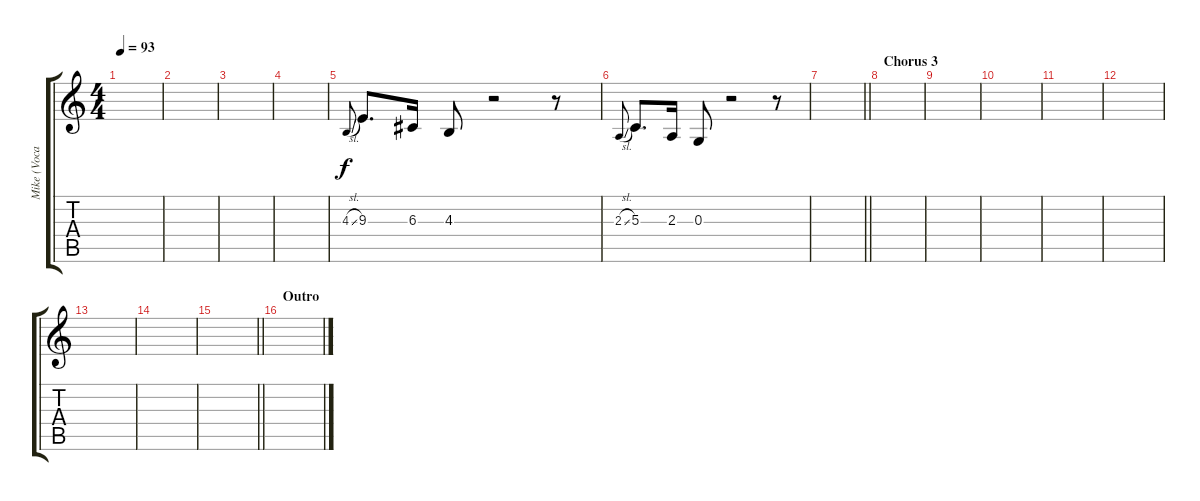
\track ("Mike (Vocals)" "Mike (Voca") {instrument sopranosax}
\staff {score tabs}
\tuning (E4 B3 G3 D3 A2 E2) {hide}
\ts (4 4)
\tempo 93
\clef g2
\ks c
|
|
|
|
4.3{sl}.8{gr onbeat} 9.3.8{d} 6.3.16 4.3.8 r.2 r.8 |
2.3{sl}.8{gr onbeat} 5.3.8{d} 2.3.16 0.3.8 r.2 r.8 |
\barLineRight lightlight
|
\section ("" "Chorus 3")
|
|
|
|
|
|
|
\barLineRight lightlight
|
\section ("" "Outro")
